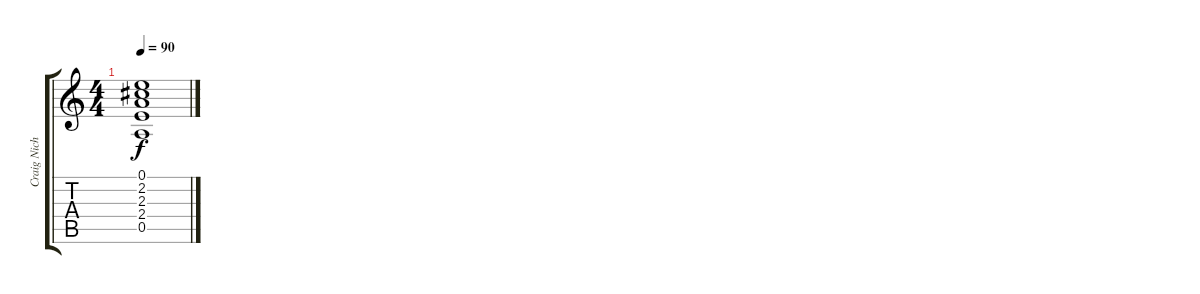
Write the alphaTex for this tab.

\track ("Craig Nicholls (Guitar Track)" "Craig Nich") {instrument distortionguitar}
\staff {score tabs}
\tuning (E4 B3 G3 D3 A2 E2) {hide}
\ts (4 4)
\tempo 90
\clef g2
\ks c
(0.1{t} 2.2{t} 2.3{t} 2.4{t} 0.5{t}).1{dy f}
